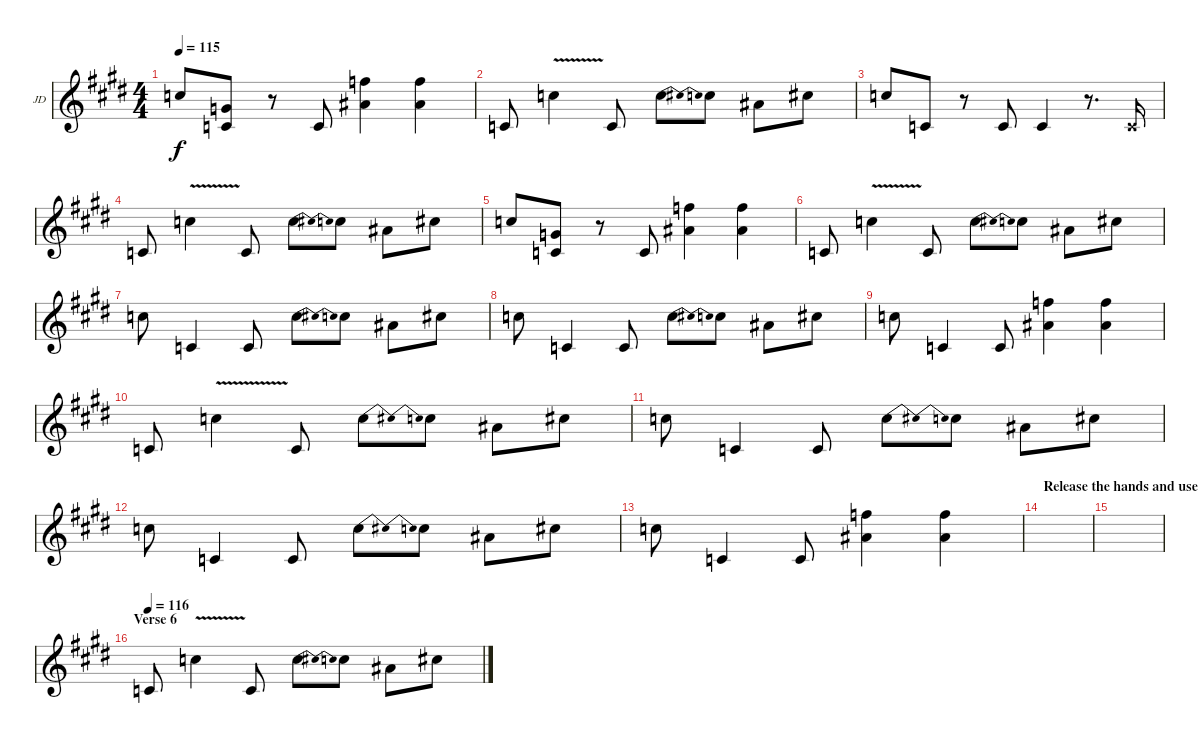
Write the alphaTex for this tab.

\defaultSystemsLayout 4
\bracketExtendMode groupsimilarinstruments
\firstSystemTrackNameOrientation horizontal
\otherSystemsTrackNameOrientation horizontal
\track ("Jordan Rudess Sitar" "JD") {instrument sitar}
\staff {score}
\tuning (C4 G3 Eb3 Bb2 F2 C2)
\displaytranspose 12
\ts (4 4)
\tempo 115
\clef g2
\ks e
19.5.8{dy f} (14.5 12.6).8 r.8 12.6.8 (17.5 19.4).4 (19.4 17.5).4 |
12.6.8 19.5{v}.4 12.6.8 19.5{be (bendrelease 0 0 24.599999999999998 2 37.199999999999996 2 59.4 0)}.8 19.5.8 17.5.8 20.5.8 |
19.5.8 12.6.8 r.8 12.6.8 12.6.4 r.8{d} 12.6{x}.16 |
12.6.8 19.5{v}.4 12.6.8 19.5{be (bendrelease 0 0 24.599999999999998 2 37.199999999999996 2 59.4 0)}.8 19.5.8 17.5.8 20.5.8 |
19.5.8 (14.5 12.6).8 r.8 12.6.8 (17.5 19.4).4 (19.4 17.5).4 |
12.6.8 19.5{v}.4 12.6.8 19.5{be (bendrelease 0 0 24.599999999999998 2 37.199999999999996 2 59.4 0)}.8 19.5.8 17.5.8 20.5.8 |
19.5.8 12.6.4 12.6.8 19.5{be (bendrelease 0 0 24.599999999999998 2 37.199999999999996 2 59.4 0)}.8 19.5.8 17.5.8 20.5.8 |
19.5.8 12.6.4 12.6.8 19.5{be (bendrelease 0 0 24.599999999999998 2 37.199999999999996 2 59.4 0)}.8 19.5.8 17.5.8 20.5.8 |
19.5.8 12.6.4 12.6.8 (17.5 19.4).4 (19.4 17.5).4 |
12.6.8 19.5{v}.4 12.6.8 19.5{be (bendrelease 0 0 24.599999999999998 2 37.199999999999996 2 59.4 0)}.8 19.5.8 17.5.8 20.5.8 |
19.5.8 12.6.4 12.6.8 19.5{be (bendrelease 0 0 24.599999999999998 2 37.199999999999996 2 59.4 0)}.8 19.5.8 17.5.8 20.5.8 |
19.5.8 12.6.4 12.6.8 19.5{be (bendrelease 0 0 24.599999999999998 2 37.199999999999996 2 59.4 0)}.8 19.5.8 17.5.8 20.5.8 |
19.5.8 12.6.4 12.6.8 (17.5 19.4).4 (19.4 17.5).4 |
\section ("" "Release the hands and use your imagination  D")
|
|
\section ("" "Verse 6")
\tempo 116
12.6.8 19.5{v}.4 12.6.8 19.5{be (bendrelease 0 0 24.599999999999998 2 37.199999999999996 2 59.4 0)}.8 19.5.8 17.5.8 20.5.8
